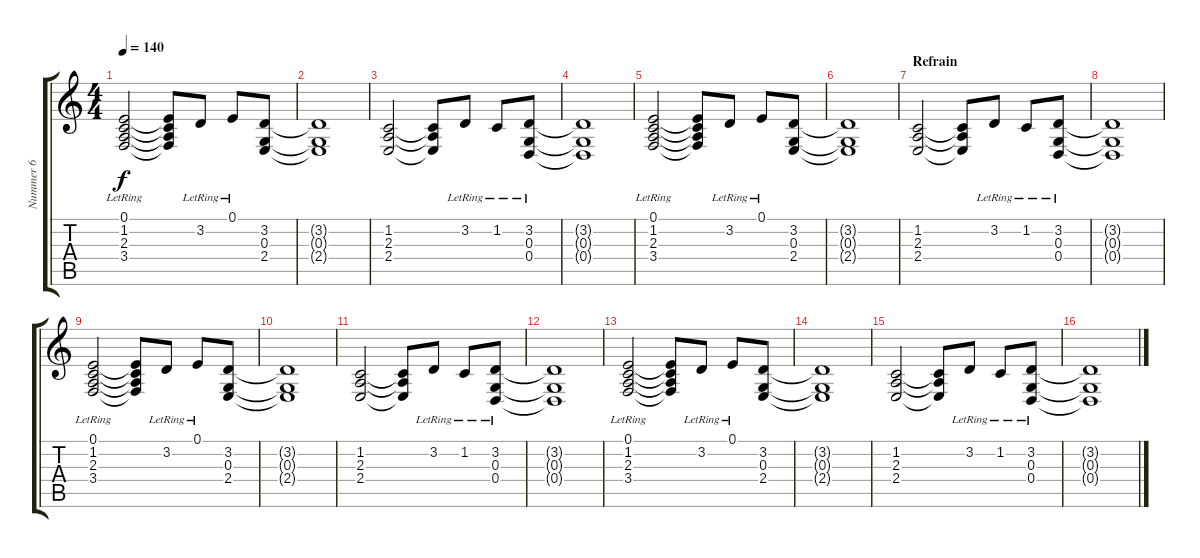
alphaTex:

\track ("Nummer 6" "Nummer 6") {instrument drawbarorgan}
\staff {score tabs}
\tuning (E4 B3 G3 D3 A2 E2) {hide}
\ts (4 4)
\tempo 140
\clef g2
\ks c
(0.1{lr} 1.2{lr} 2.3{lr} 3.4{lr}).2{dy f} (0.1{t} 1.2{t} 2.3{t} 3.4{t}).8 3.2{lr}.8 0.1{lr}.8 (3.2 0.3 2.4).8 |
(3.2{t} 0.3{t} 2.4{t}).1 |
(1.2 2.3 2.4).2 (1.2{t} 2.3{t} 2.4{t}).8 3.2{lr}.8 1.2{lr}.8 (3.2{lr} 0.3{lr} 0.4{lr}).8 |
(3.2{t} 0.3{t} 0.4{t}).1 |
(0.1{lr} 1.2{lr} 2.3{lr} 3.4{lr}).2 (0.1{t} 1.2{t} 2.3{t} 3.4{t}).8 3.2{lr}.8 0.1{lr}.8 (3.2 0.3 2.4).8 |
(3.2{t} 0.3{t} 2.4{t}).1 |
\section ("" "Refrain")
(1.2 2.3 2.4).2 (1.2{t} 2.3{t} 2.4{t}).8 3.2{lr}.8 1.2{lr}.8 (3.2{lr} 0.3{lr} 0.4{lr}).8 |
(3.2{t} 0.3{t} 0.4{t}).1 |
(0.1{lr} 1.2{lr} 2.3{lr} 3.4{lr}).2 (0.1{t} 1.2{t} 2.3{t} 3.4{t}).8 3.2{lr}.8 0.1{lr}.8 (3.2 0.3 2.4).8 |
(3.2{t} 0.3{t} 2.4{t}).1 |
(1.2 2.3 2.4).2 (1.2{t} 2.3{t} 2.4{t}).8 3.2{lr}.8 1.2{lr}.8 (3.2{lr} 0.3{lr} 0.4{lr}).8 |
(3.2{t} 0.3{t} 0.4{t}).1 |
(0.1{lr} 1.2{lr} 2.3{lr} 3.4{lr}).2 (0.1{t} 1.2{t} 2.3{t} 3.4{t}).8 3.2{lr}.8 0.1{lr}.8 (3.2 0.3 2.4).8 |
(3.2{t} 0.3{t} 2.4{t}).1 |
(1.2 2.3 2.4).2 (1.2{t} 2.3{t} 2.4{t}).8 3.2{lr}.8 1.2{lr}.8 (3.2{lr} 0.3{lr} 0.4{lr}).8 |
(3.2{t} 0.3{t} 0.4{t}).1
